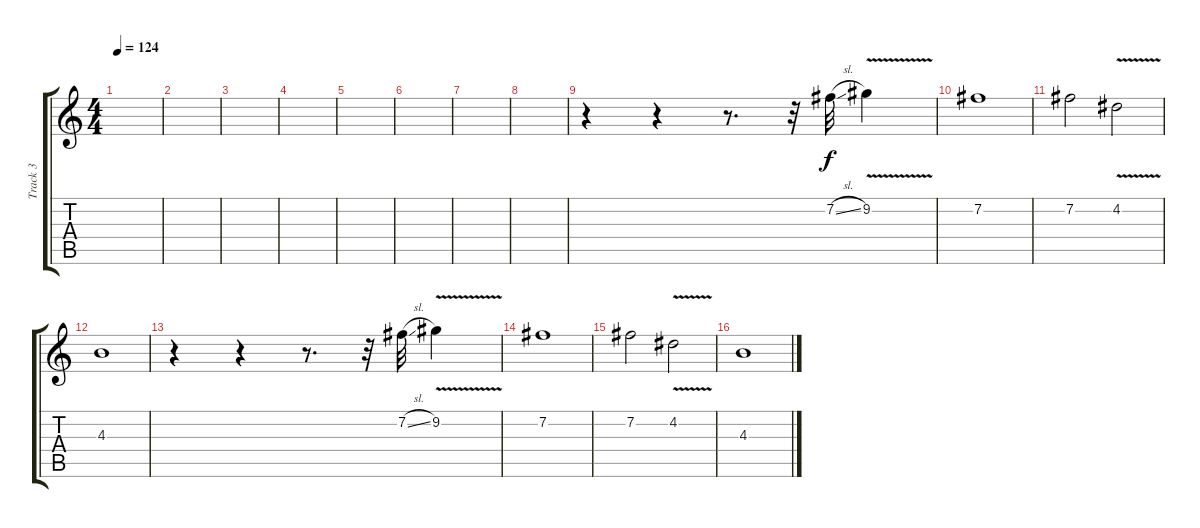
\track ("Track 3" "Track 3") {instrument overdrivenguitar}
\staff {score tabs}
\tuning (E4 B3 G3 D3 A2 E2) {hide}
\ts (4 4)
\tempo 124
\clef g2
\ks c
|
|
|
|
|
|
|
|
r.4 r.4 r.8{d} r.32 7.2{sl}.32 9.2{v}.4 |
7.2.1 |
7.2.2 4.2{v}.2 |
4.3.1 |
r.4 r.4 r.8{d} r.32 7.2{sl}.32 9.2{v}.4 |
7.2.1 |
7.2.2 4.2{v}.2 |
4.3.1
